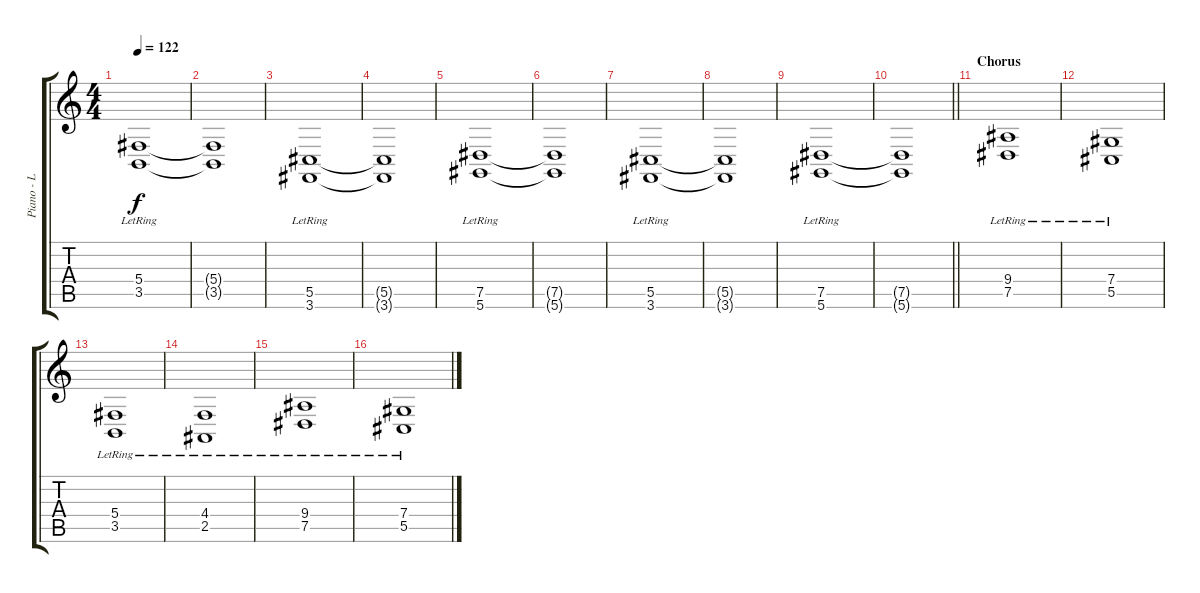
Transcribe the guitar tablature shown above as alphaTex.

\track ("Piano - L Hand" "Piano - L ") {instrument stringensemble1}
\staff {score tabs}
\tuning (Eb4 Bb3 Gb3 Db3 Ab2 Eb2) {hide}
\ts (4 4)
\tempo 122
\clef g2
\ks c
(5.4{lr} 3.5{lr}).1{dy f} |
(5.4{t} 3.5{t}).1 |
(5.5{lr} 3.6{lr}).1 |
(5.5{t} 3.6{t}).1 |
(7.5{lr} 5.6{lr}).1 |
(7.5{t} 5.6{t}).1 |
(5.5{lr} 3.6{lr}).1 |
(5.5{t} 3.6{t}).1 |
(7.5{lr} 5.6{lr}).1 |
\barLineRight lightlight
(7.5{t} 5.6{t}).1 |
\section ("" "Chorus")
(9.4{lr} 7.5{lr}).1 |
(7.4{lr} 5.5{lr}).1 |
(5.4{lr} 3.5{lr}).1 |
(4.4{lr} 2.5{lr}).1 |
(9.4{lr} 7.5{lr}).1 |
(7.4{lr} 5.5{lr}).1
